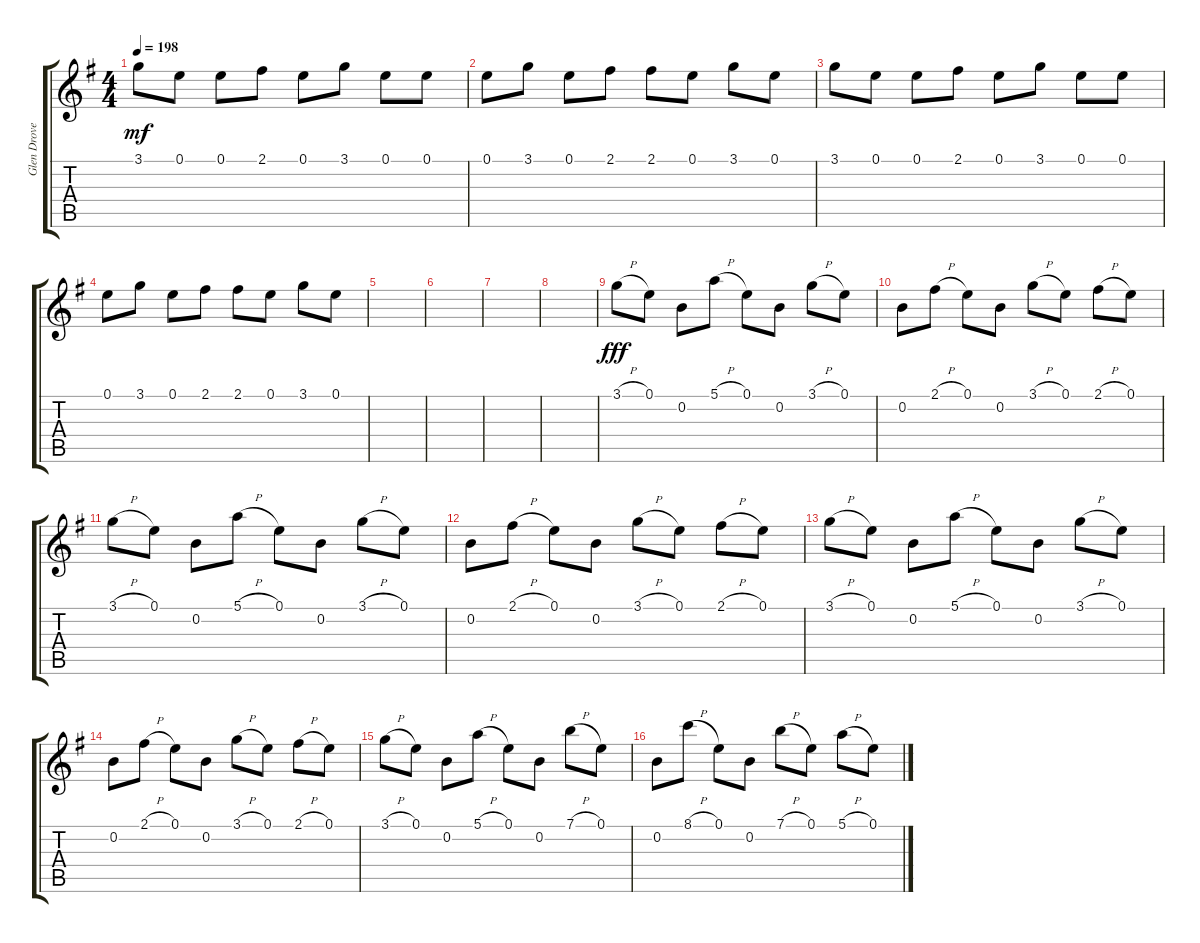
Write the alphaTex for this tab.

\track ("Glen Drover" "Glen Drove") {instrument overdrivenguitar}
\staff {score tabs}
\tuning (E4 B3 G3 D3 A2 E2) {hide}
\ts (4 4)
\tempo 198
\clef g2
\ks g
3.1.8{dy mf} 0.1.8 0.1.8 2.1.8 0.1.8 3.1.8 0.1.8 0.1.8 |
0.1.8 3.1.8 0.1.8 2.1.8 2.1.8 0.1.8 3.1.8 0.1.8 |
3.1.8 0.1.8 0.1.8 2.1.8 0.1.8 3.1.8 0.1.8 0.1.8 |
0.1.8 3.1.8 0.1.8 2.1.8 2.1.8 0.1.8 3.1.8 0.1.8 |
|
|
|
|
3.1{h}.8{dy fff} 0.1.8 0.2.8 5.1{h}.8 0.1.8 0.2.8 3.1{h}.8 0.1.8 |
0.2.8 2.1{h}.8 0.1.8 0.2.8 3.1{h}.8 0.1.8 2.1{h}.8 0.1.8 |
3.1{h}.8 0.1.8 0.2.8 5.1{h}.8 0.1.8 0.2.8 3.1{h}.8 0.1.8 |
0.2.8 2.1{h}.8 0.1.8 0.2.8 3.1{h}.8 0.1.8 2.1{h}.8 0.1.8 |
3.1{h}.8 0.1.8 0.2.8 5.1{h}.8 0.1.8 0.2.8 3.1{h}.8 0.1.8 |
0.2.8 2.1{h}.8 0.1.8 0.2.8 3.1{h}.8 0.1.8 2.1{h}.8 0.1.8 |
3.1{h}.8 0.1.8 0.2.8 5.1{h}.8 0.1.8 0.2.8 7.1{h}.8 0.1.8 |
0.2.8 8.1{h}.8 0.1.8 0.2.8 7.1{h}.8 0.1.8 5.1{h}.8 0.1.8
